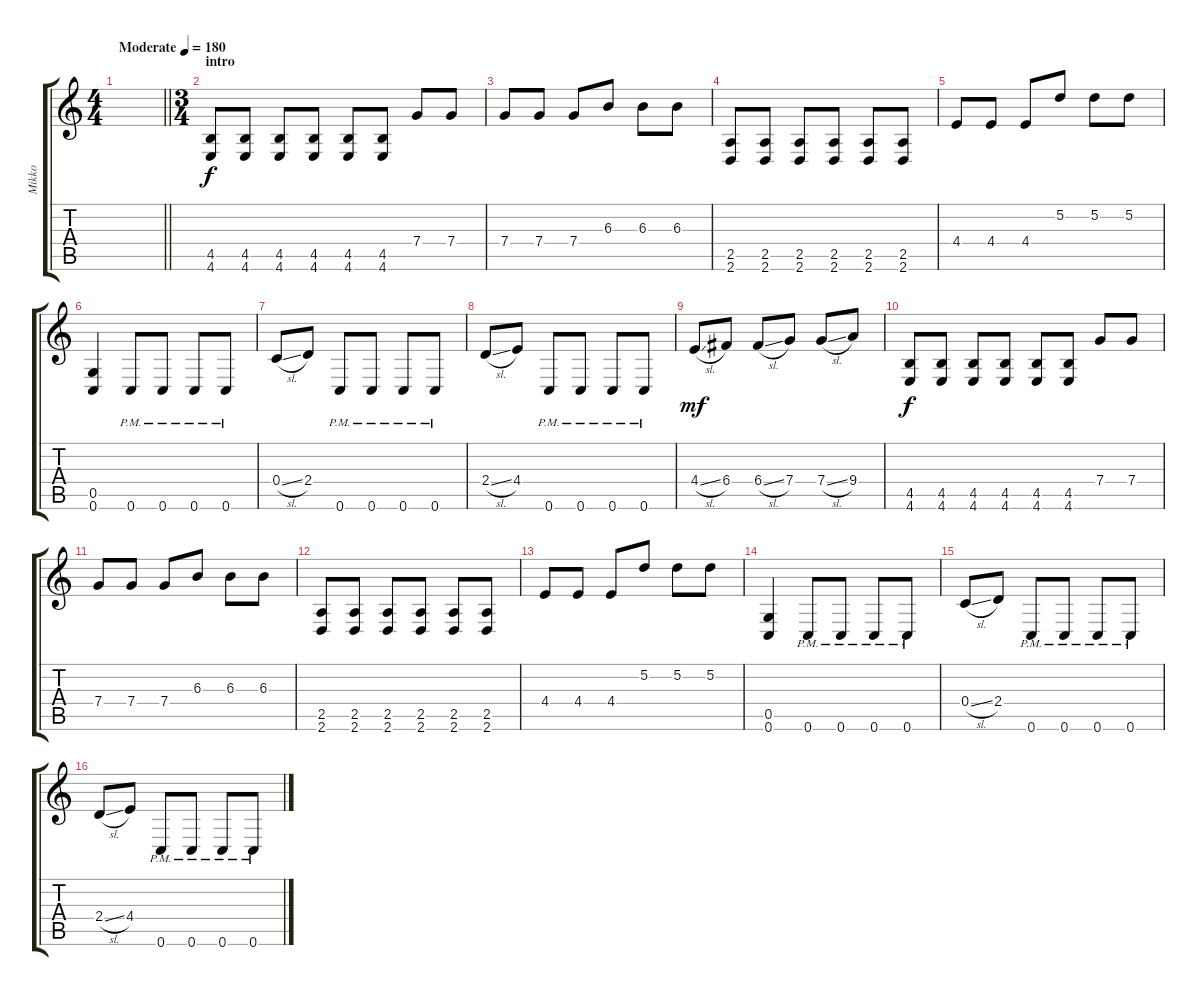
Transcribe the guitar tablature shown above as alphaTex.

\track ("Mikko" "Mikko") {instrument distortionguitar}
\staff {score tabs}
\tuning (D4 A3 F3 C3 G2 C2) {hide}
\ts (4 4)
\tempo (180 "Moderate")
\clef g2
\barLineRight lightlight
\ks c
|
\ts (3 4)
\section ("" "intro")
(4.5 4.6).8 (4.5 4.6).8 (4.5 4.6).8 (4.5 4.6).8 (4.5 4.6).8 (4.5 4.6).8 7.4.8 7.4.8 |
7.4.8 7.4.8 7.4.8 6.3.8 6.3.8 6.3.8 |
(2.5 2.6).8 (2.5 2.6).8 (2.5 2.6).8 (2.5 2.6).8 (2.5 2.6).8 (2.5 2.6).8 |
4.4.8 4.4.8 4.4.8 5.2.8 5.2.8 5.2.8 |
(0.5 0.6).4 0.6{pm}.8 0.6{pm}.8 0.6{pm}.8 0.6{pm}.8 |
0.4{sl}.8 2.4.8 0.6{pm}.8 0.6{pm}.8 0.6{pm}.8 0.6{pm}.8 |
2.4{sl}.8 4.4.8 0.6{pm}.8 0.6{pm}.8 0.6{pm}.8 0.6{pm}.8 |
4.4{sl}.8{dy mf} 6.4.8 6.4{sl}.8 7.4.8 7.4{sl}.8 9.4.8 |
(4.5 4.6).8{dy f} (4.5 4.6).8 (4.5 4.6).8 (4.5 4.6).8 (4.5 4.6).8 (4.5 4.6).8 7.4.8 7.4.8 |
7.4.8 7.4.8 7.4.8 6.3.8 6.3.8 6.3.8 |
(2.5 2.6).8 (2.5 2.6).8 (2.5 2.6).8 (2.5 2.6).8 (2.5 2.6).8 (2.5 2.6).8 |
4.4.8 4.4.8 4.4.8 5.2.8 5.2.8 5.2.8 |
(0.5 0.6).4 0.6{pm}.8 0.6{pm}.8 0.6{pm}.8 0.6{pm}.8 |
0.4{sl}.8 2.4.8 0.6{pm}.8 0.6{pm}.8 0.6{pm}.8 0.6{pm}.8 |
2.4{sl}.8 4.4.8 0.6{pm}.8 0.6{pm}.8 0.6{pm}.8 0.6{pm}.8
